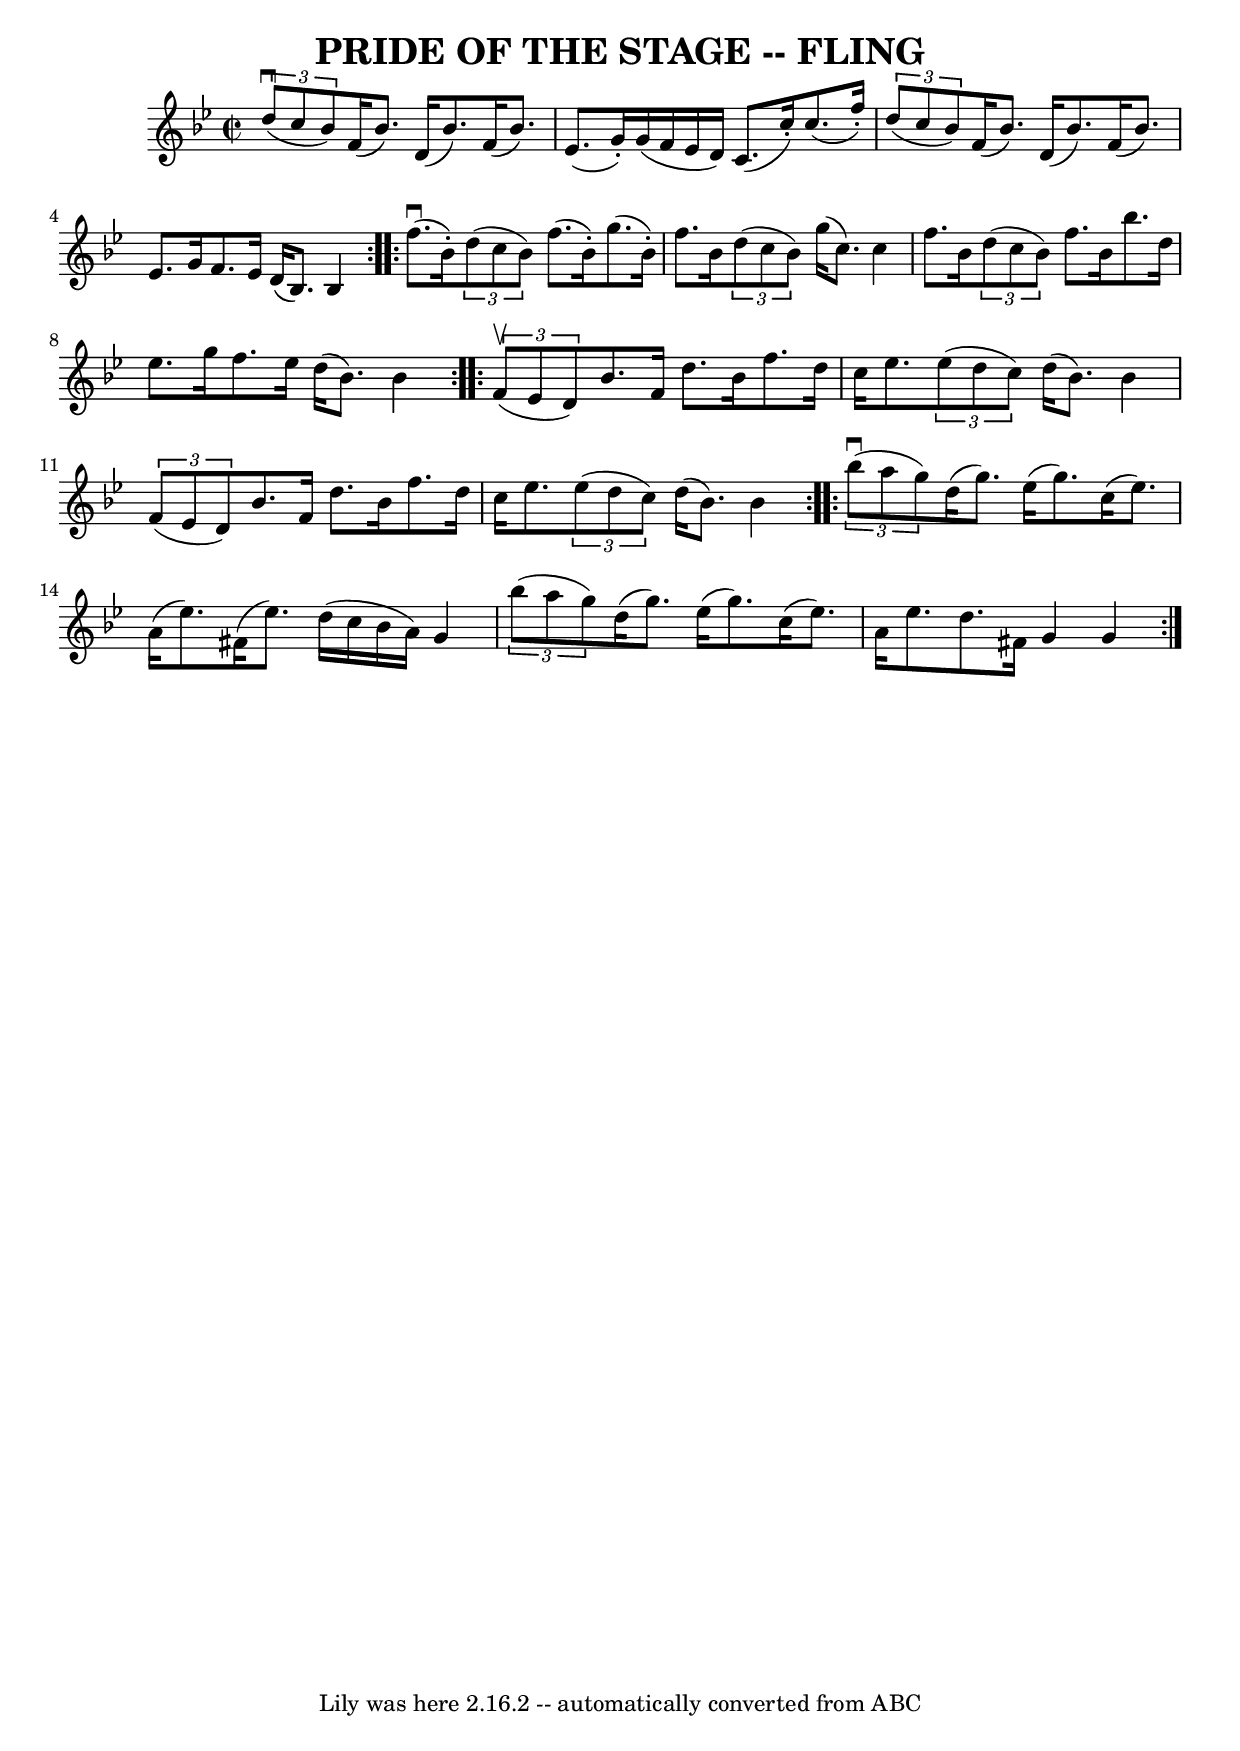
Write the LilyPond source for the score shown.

\version "2.16.2"
\include "Mammoth.ily"
\header {
  %% book = "Ryan's Mammoth Collection of Fiddle Tunes"
  crossRefNumber = "1"
  footnotes = "\\\\3rd part also an octave higher"
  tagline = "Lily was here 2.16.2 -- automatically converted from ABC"
  title = "PRIDE OF THE STAGE -- FLING"

}
voicedefault =  {


  \override Staff.TimeSignature #'style = #'C
  \time 2/2 
  \key bes \major   
  \repeat volta 2 {
    \times 2/3 { d''8 (^\downbow 
		 c''8 bes'8) 
	       } f'16 (bes'8.) d'16 (bes'8.) f'16 (
    bes'8.)   |
    ees'8. (g'16-.) g'16 (f'16 ees'16 d'16 ) c'8. (c''16-.) c''8. (f''16-.)       |
    
    \times 2/3 { d''8 (c''8 bes'8) 
	       } f'16 (bes'8.) d'16 (
    bes'8.) f'16 (bes'8.)   |
    ees'8. g'16 f'8. ees'16  
    d'16 (bes8.) bes4    
  }     
  \repeat volta 2 {
    f''8. (^\downbow   
    bes'16-.)   \times 2/3 { d''8 (c''8 bes'8) 
			    } f''8. (bes'16-.) g''8. (bes'16-.)   |
    f''8. bes'16    \times 2/3 {   
      d''8 (c''8 bes'8) 
    } g''16 (c''8.) c''4        |
    
    f''8. bes'16    \times 2/3 { d''8 (c''8 bes'8) 
			       } f''8.    
    bes'16 bes''8. d''16    |
    ees''8. g''16 f''8. ees''16   
    d''16 (bes'8.) bes'4    
  }     
  \repeat volta 2 {
    \times 2/3 { f'8 
		 (^\upbow ees'8 d'8) 
	       } bes'8. f'16 d''8. bes'16 f''8.    
    d''16    |
    c''16 ees''8.    \times 2/3 { ees''8 (d''8 c''8  
				) 
				} d''16 (bes'8.) bes'4        |
    \times 2/3 { f'8 (
		 ees'8 d'8) 
	       } bes'8. f'16 d''8. bes'16 f''8. d''16    
    |
    c''16 ees''8.    \times 2/3 { ees''8 (d''8 c''8) 
				}   
    d''16 (bes'8.) bes'4    
  }     
  \repeat volta 2 {
    \times 2/3 { bes''8 
		 (^\downbow a''8 g''8) 
	       } d''16 (g''8.) ees''16 (g''8.)   
    c''16 (ees''8.)   |
    a'16 (ees''8.) fis'16 (ees''8.) d''16 (c''16 bes'16 a'16) g'4        |
    \times 2/3 { 
      bes''8 (a''8 g''8) 
    } d''16 (g''8.) ees''16 (g''8.)   
    c''16 (ees''8.)   |
    a'16 ees''8. d''8. fis'16 g'4    
    g'4    
  }   

}

\score{
  <<

    \context Staff="default"
    {
      \voicedefault 
      
    }

  >>
  \layout {
    
  }
  \midi {
  }

}
